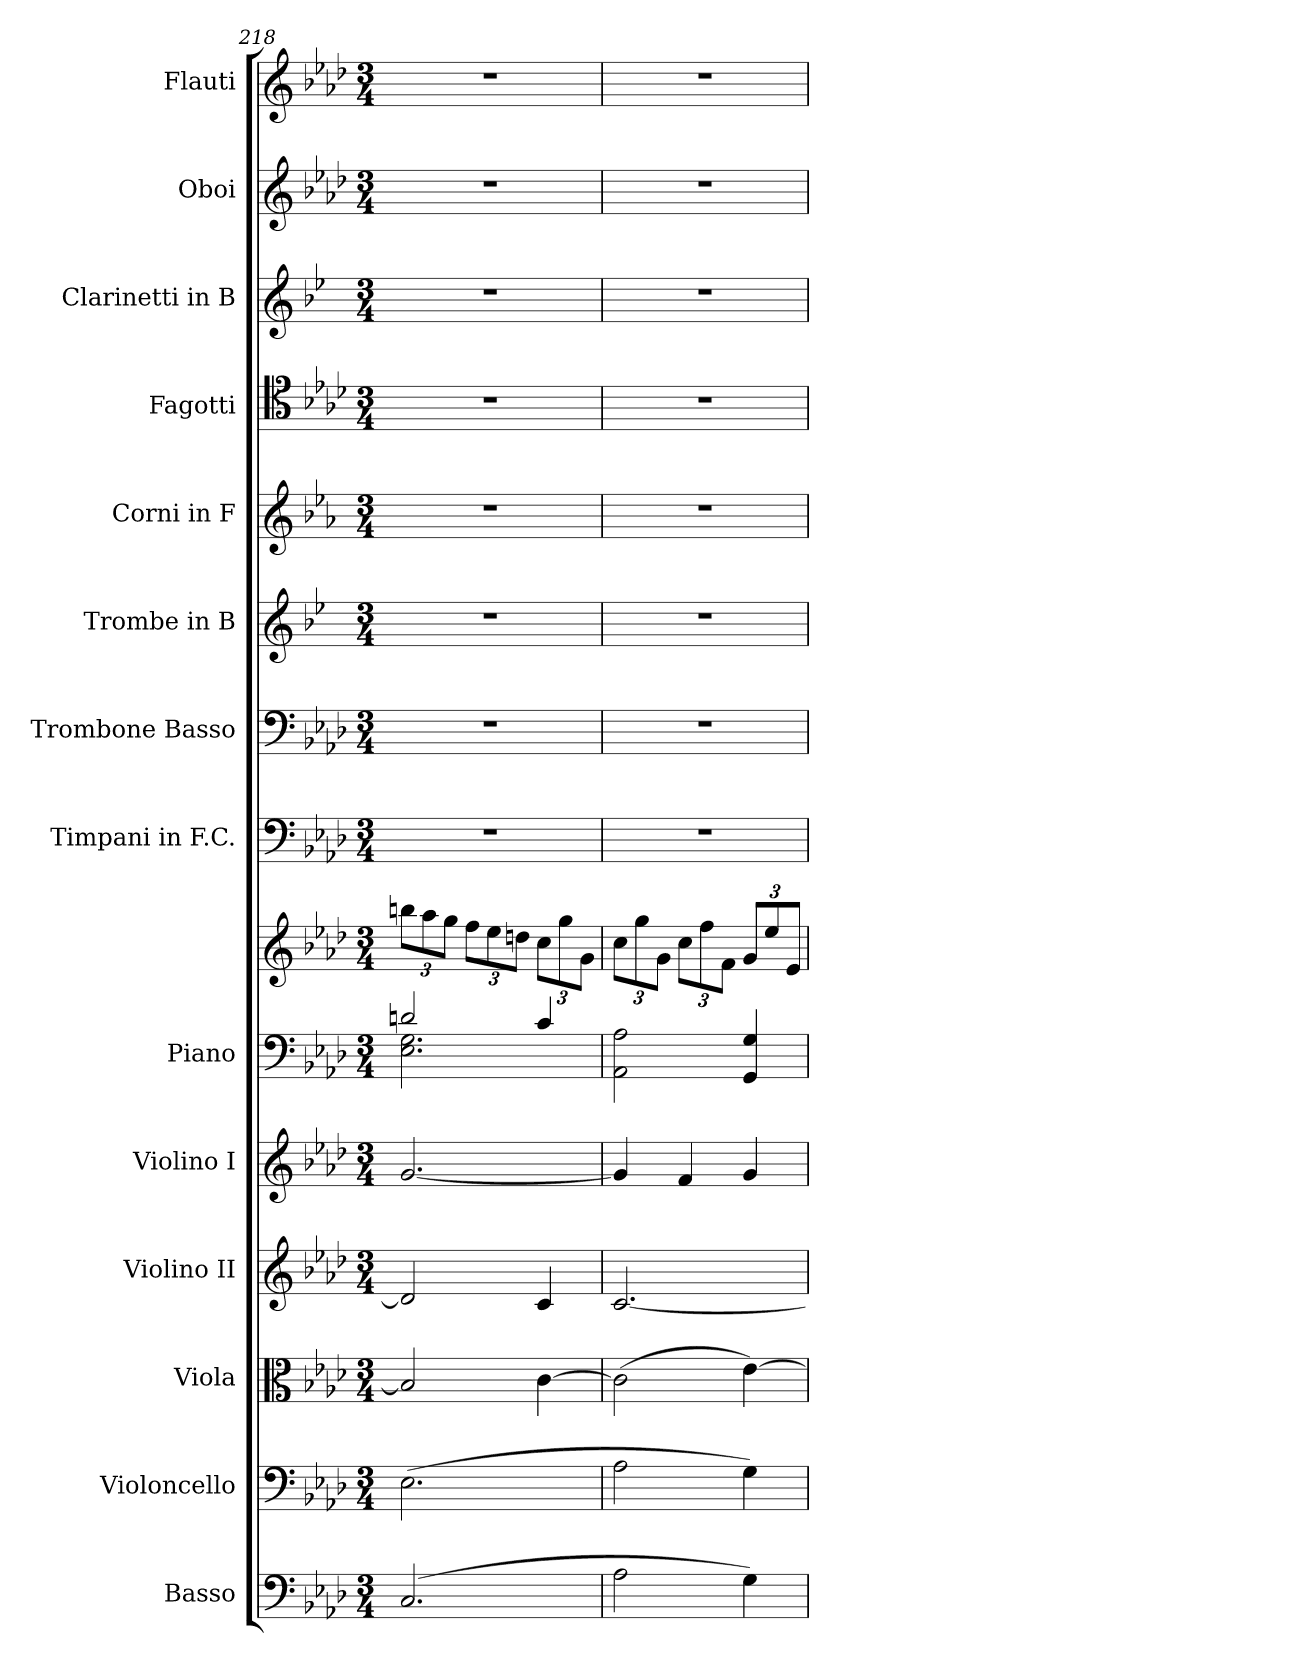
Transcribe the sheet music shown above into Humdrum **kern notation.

**kern	**kern	**kern	**kern	**kern	**kern	**kern	**kern	**kern	**kern	**kern	**kern	**kern	**kern	**kern
*part14	*part13	*part12	*part11	*part10	*part9	*part9	*part8	*part7	*part6	*part5	*part4	*part3	*part2	*part1
*staff15	*staff14	*staff13	*staff12	*staff11	*staff10	*staff9	*staff8	*staff7	*staff6	*staff5	*staff4	*staff3	*staff2	*staff1
*I"Basso	*I"Violoncello	*I"Viola	*I"Violino II	*I"Violino I	*I"Piano	*	*I"Timpani in F.C.	*I"Trombone Basso	*I"Trombe in B	*I"Corni in F	*I"Fagotti	*I"Clarinetti in B	*I"Oboi	*I"Flauti
*	*	*	*	*	*I'Pno.	*	*I'Timp.	*	*	*	*	*	*I'Ob.	*I'Fl.
*clefF4	*clefF4	*clefC3	*clefG2	*clefG2	*clefF4	*clefG2	*clefF4	*clefF4	*clefG2	*clefG2	*clefC4	*clefG2	*clefG2	*clefG2
*ITrd7c12	*	*	*	*	*	*	*	*	*ITrd1c2	*ITrd4c7	*	*ITrd1c2	*	*
*k[b-e-a-d-]	*k[b-e-a-d-]	*k[b-e-a-d-]	*k[b-e-a-d-]	*k[b-e-a-d-]	*k[b-e-a-d-]	*k[b-e-a-d-]	*k[b-e-a-d-]	*k[b-e-a-d-]	*k[b-e-a-d-]	*k[b-e-a-d-]	*k[b-e-a-d-]	*k[b-e-a-d-]	*k[b-e-a-d-]	*k[b-e-a-d-]
*M3/4	*M3/4	*M3/4	*M3/4	*M3/4	*M3/4	*M3/4	*M3/4	*M3/4	*M3/4	*M3/4	*M3/4	*M3/4	*M3/4	*M3/4
=218	=218	=218	=218	=218	=218	=218	=218	=218	=218	=218	=218	=218	=218	=218
*	*	*	*	*	*^	*	*	*	*	*	*	*	*	*
*	*	*	*	*	*	*	*Xbrackettup	*	*	*	*	*	*	*	*
(>2.CC/	(>2.E-\	2B/]	2d/]	[2.g/	2dn/	2.E-\ 2.G\	12bbn\L	2.r	2.r	2.r	2.r	2.r	2.r	2.r	2.r
.	.	.	.	.	.	.	12aa-\	.	.	.	.	.	.	.	.
.	.	.	.	.	.	.	12gg\J	.	.	.	.	.	.	.	.
.	.	.	.	.	.	.	12ff\L	.	.	.	.	.	.	.	.
.	.	.	.	.	.	.	12ee-\	.	.	.	.	.	.	.	.
.	.	.	.	.	.	.	12ddn\J	.	.	.	.	.	.	.	.
.	.	[4c\	4c/	.	4c/	.	12cc\L	.	.	.	.	.	.	.	.
.	.	.	.	.	.	.	12gg\	.	.	.	.	.	.	.	.
.	.	.	.	.	.	.	12g\J	.	.	.	.	.	.	.	.
*	*	*	*	*	*v	*v	*	*	*	*	*	*	*	*	*
=219	=219	=219	=219	=219	=219	=219	=219	=219	=219	=219	=219	=219	=219	=219
2AA-\	2A-\	(>2c\]	[2.c/	4g/]	2AA-\ 2A-\	12cc\L	2.r	2.r	2.r	2.r	2.r	2.r	2.r	2.r
.	.	.	.	.	.	12gg\	.	.	.	.	.	.	.	.
.	.	.	.	.	.	12g\J	.	.	.	.	.	.	.	.
.	.	.	.	4f/	.	12cc\L	.	.	.	.	.	.	.	.
.	.	.	.	.	.	12ff\	.	.	.	.	.	.	.	.
.	.	.	.	.	.	12f\J	.	.	.	.	.	.	.	.
4GG\)	4G\)	[4e-\)	.	4g/	4GG/ 4G/	12g/L	.	.	.	.	.	.	.	.
.	.	.	.	.	.	12ee-/	.	.	.	.	.	.	.	.
.	.	.	.	.	.	12e-/J	.	.	.	.	.	.	.	.
=	=	=	=	=	=	=	=	=	=	=	=	=	=	=
*-	*-	*-	*-	*-	*-	*-	*-	*-	*-	*-	*-	*-	*-	*-
